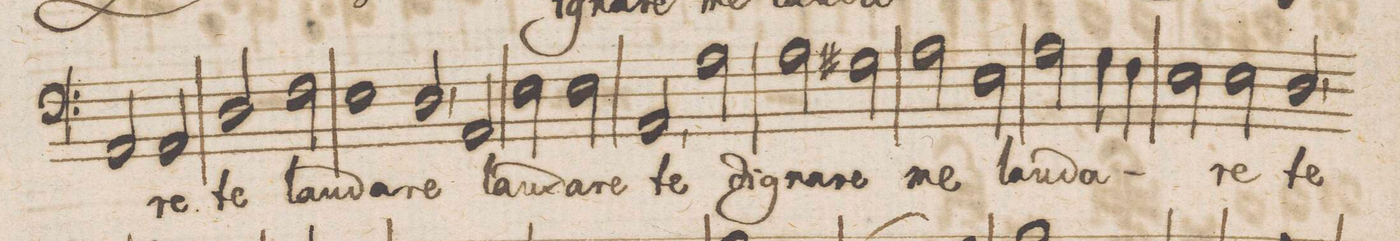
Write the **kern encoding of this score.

**kern	**text
*I"Baſso.	*
*clefF4	*
*k[]	*
*met(C|)	*
*M2/1	*
2AA/	.
2AA/	-re
2D/	te
2F\	lau-
=9-	=9-
1E	-da-
2D,</	-re
2AA/	lau-
=10-	=10-
2E\	-da-
2E\	-re
2AA,</	te
2A\	di-
=11-	=11-
2A\	-gna-
2G#X\	-re
2A\	me
2E\	lau-
=12-	=12-
2A\	-da-
4G\	.
4F\	.
2E\	.
2E\	-re
=13-	=13-
2D,</	te
*-	*-
